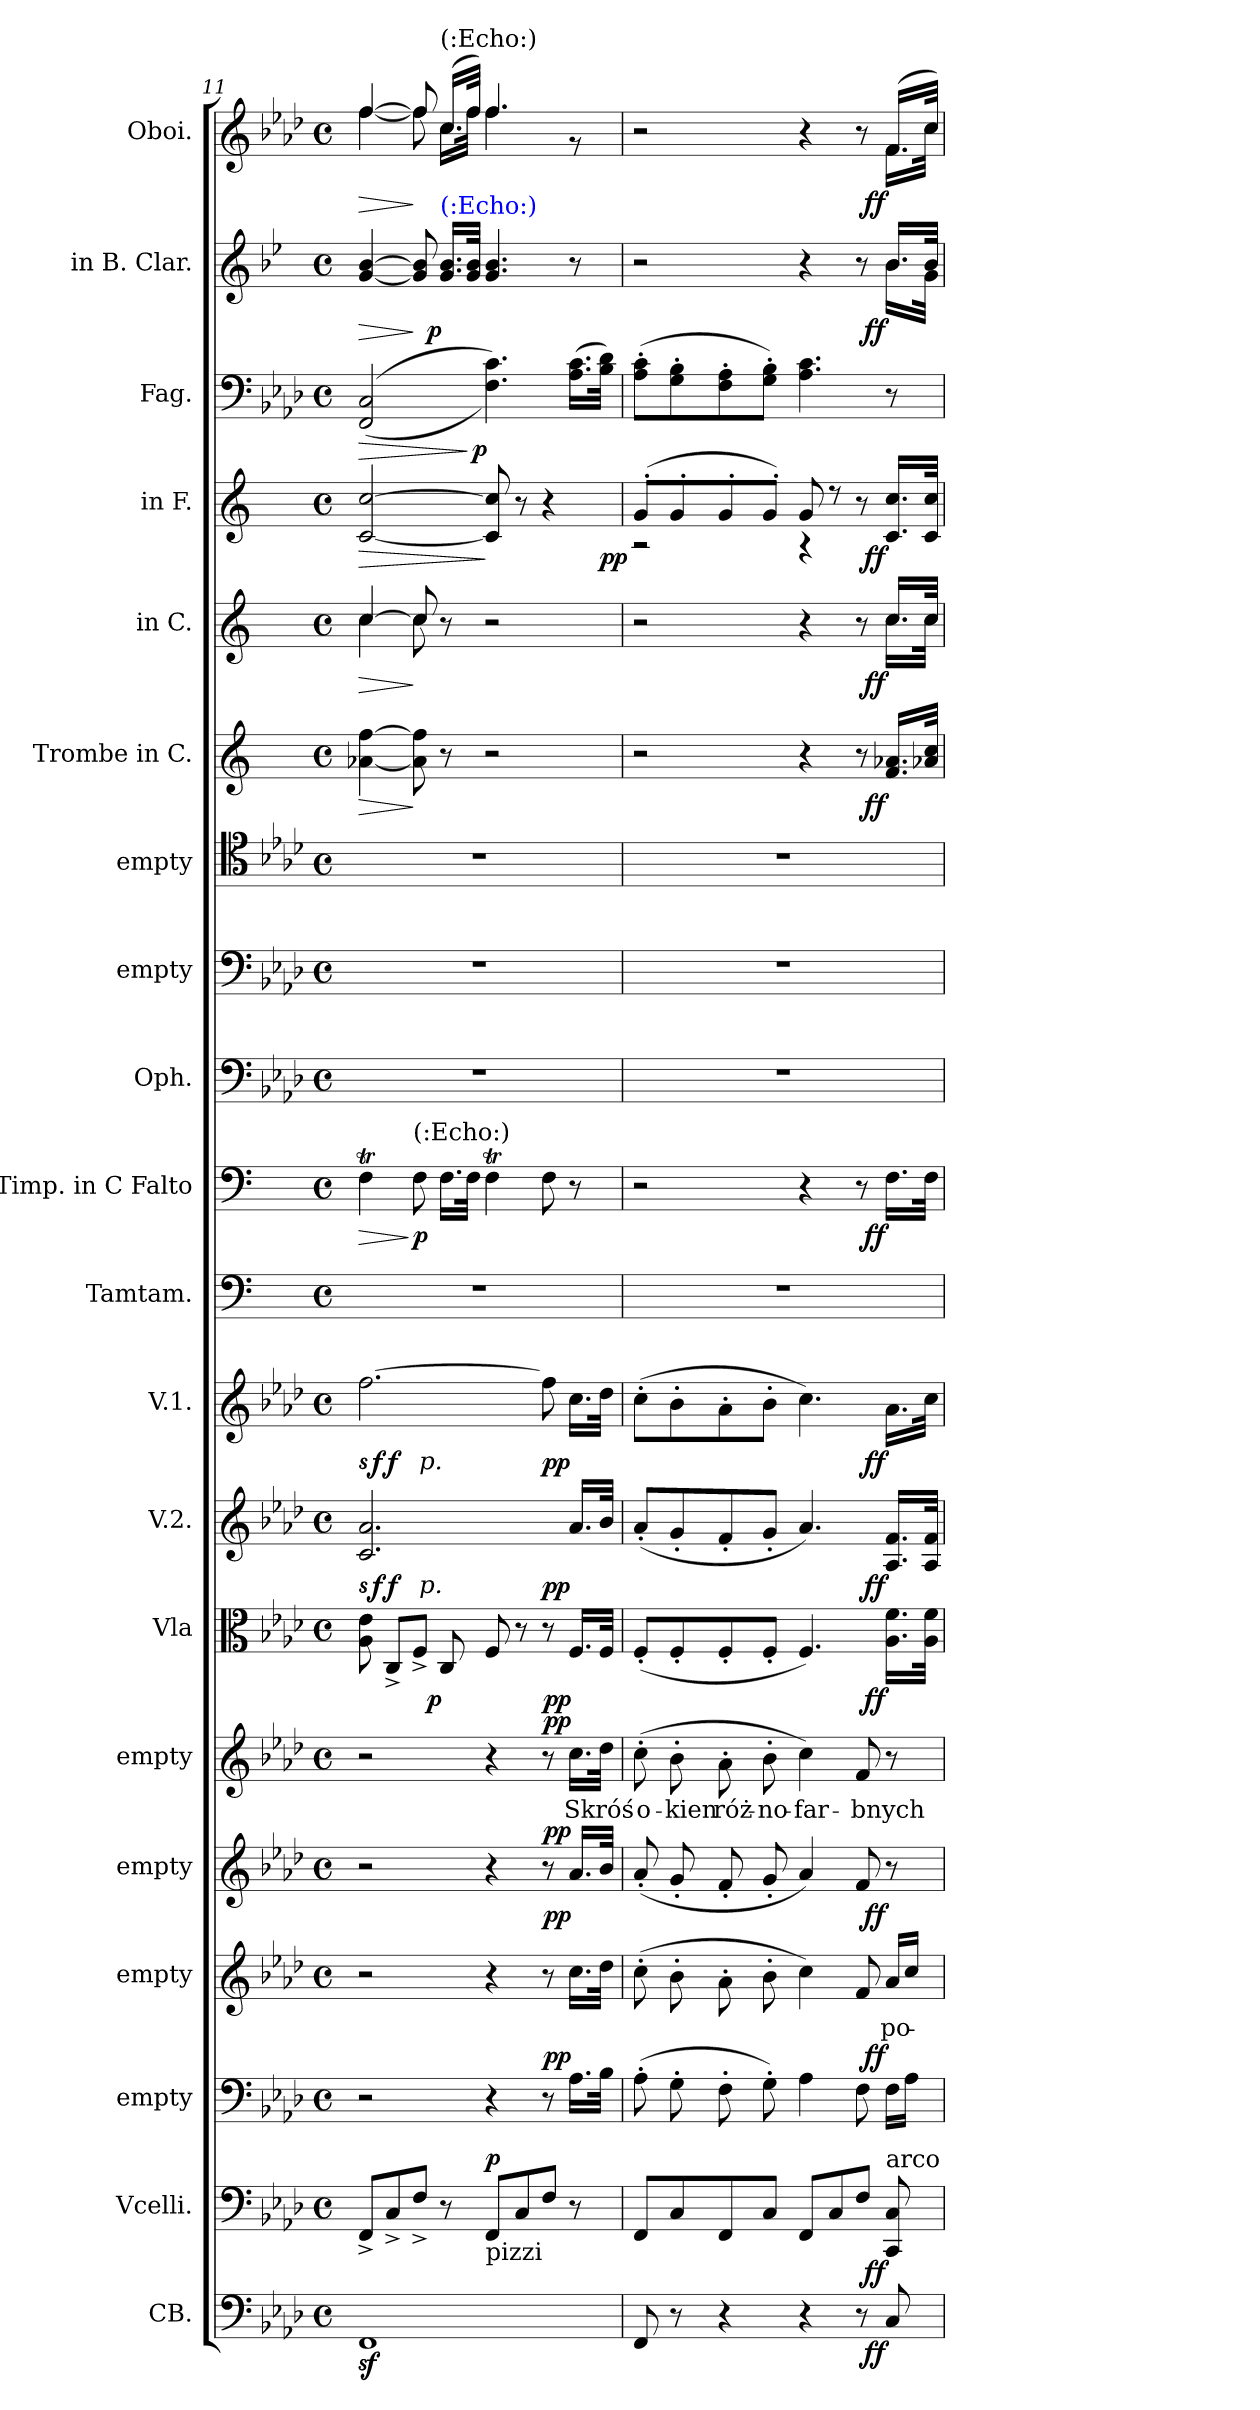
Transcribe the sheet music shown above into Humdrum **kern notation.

**kern	**dynam	**kern	**dynam	**kern	**dynam	**kern	**text	**dynam	**kern	**dynam	**kern	**text	**dynam	**kern	**dynam	**kern	**dynam	**kern	**dynam	**kern	**kern	**dynam	**kern	**kern	**kern	**kern	**dynam	**kern	**dynam	**kern	**dynam	**kern	**dynam	**kern	**dynam	**kern	**dynam
*part20	*part20	*part19	*part19	*part18	*part18	*part17	*part17	*part17	*part16	*part16	*part15	*part15	*part15	*part14	*part14	*part13	*part13	*part12	*part12	*part11	*part10	*part10	*part9	*part8	*part7	*part6	*part6	*part5	*part5	*part4	*part4	*part3	*part3	*part2	*part2	*part1	*part1
*staff20	*staff20	*staff19	*staff19	*staff18	*staff18	*staff17	*staff17	*staff17	*staff16	*staff16	*staff15	*staff15	*staff15	*staff14	*staff14	*staff13	*staff13	*staff12	*staff12	*staff11	*staff10	*staff10	*staff9	*staff8	*staff7	*staff6	*staff6	*staff5	*staff5	*staff4	*staff4	*staff3	*staff3	*staff2	*staff2	*staff1	*staff1
*I"CB.	*	*I"Vcelli.	*	*I"empty	*	*I"empty	*	*	*I"empty	*	*I"empty	*	*	*I"Vla	*	*I"V.2.	*	*I"V.1.	*	*I"Tamtam.	*I"Timp. in C Falto	*	*I"Oph.	*I"empty	*I"empty	*I"Trombe in C.	*	*I"in C.	*	*I"in F.	*	*I"Fag.	*	*I"in B. Clar.	*	*I"Oboi.	*
*I'Cb	*	*	*	*	*	*	*	*	*	*	*	*	*	*I'Vla	*	*I'V	*	*I'V	*	*	*I'Timp	*	*	*	*	*	*	*	*	*	*	*	*	*	*	*I'Ob	*
*clefF4	*	*clefF4	*	*clefF4	*	*clefG2	*	*	*clefG2	*	*clefG2	*	*	*clefC3	*	*clefG2	*	*clefG2	*	*clefF4	*clefF4	*	*clefF4	*clefF4	*clefC4	*clefG2	*	*clefG2	*	*clefG2	*	*clefF4	*	*clefG2	*	*clefG2	*
*	*	*	*	*	*	*ITrd8c12	*	*	*	*	*	*	*	*	*	*	*	*	*	*	*	*	*	*	*	*	*	*	*	*ITrd4c7	*	*	*	*ITrd1c2	*	*	*
*k[b-e-a-d-]	*	*k[b-e-a-d-]	*	*k[b-e-a-d-]	*	*k[b-e-a-d-]	*	*	*k[b-e-a-d-]	*	*k[b-e-a-d-]	*	*	*k[b-e-a-d-]	*	*k[b-e-a-d-]	*	*k[b-e-a-d-]	*	*k[]	*k[]	*	*k[b-e-a-d-]	*k[b-e-a-d-]	*k[b-e-a-d-]	*k[]	*	*k[]	*	*k[b-]	*	*k[b-e-a-d-]	*	*k[b-e-a-d-]	*	*k[b-e-a-d-]	*
*f:	*	*f:	*	*f:	*	*f:	*	*	*f:	*	*f:	*	*	*f:	*	*f:	*	*f:	*	*	*	*	*f:	*f:	*f:	*	*	*	*	*	*	*f:	*	*f:	*	*f:	*
*M4/4	*	*M4/4	*	*M4/4	*	*M4/4	*	*	*M4/4	*	*M4/4	*	*	*M4/4	*	*M4/4	*	*M4/4	*	*M4/4	*M4/4	*	*M4/4	*M4/4	*M4/4	*M4/4	*	*M4/4	*	*M4/4	*	*M4/4	*	*M4/4	*	*M4/4	*
*met(c)	*	*met(c)	*	*met(c)	*	*met(c)	*	*	*met(c)	*	*met(c)	*	*	*met(c)	*	*met(c)	*	*met(c)	*	*met(c)	*met(c)	*	*met(c)	*met(c)	*met(c)	*met(c)	*	*met(c)	*	*met(c)	*	*met(c)	*	*met(c)	*	*met(c)	*
=11	=11	=11	=11	=11	=11	=11	=11	=11	=11	=11	=11	=11	=11	=11	=11	=11	=11	=11	=11	=11	=11	=11	=11	=11	=11	=11	=11	=11	=11	=11	=11	=11	=11	=11	=11	=11	=11
!LO:DY:t=%s p.	!	!	!	!	!	!	!	!	!	!	!	!	!	!	!	!	!LO:DY:t=%s p.	!	!LO:DY:t=%s p.	!	!	!LO:HP:b	!	!	!	!	!LO:HP:b	!	!LO:HP:b	!	!LO:HP:b	!	!LO:HP:b	!	!LO:HP:b	!	!LO:HP:b
*	*	*	*	*	*	*	*	*	*	*	*	*	*	*	*	*	*	*	*	*	*	*	*	*	*	*	*	*^	*	*^	*	*	*	*	*	*^	*
1FFz	.	8FF^/L	.	2r	.	2r	.	.	2r	.	2r	.	.	8A-\ 8e-\	.	2.c/ 2.a-/	sff	[2.ff\	sff	1r	4FT\	>	1r	1r	1r	[4a-X\ [4ff\	>	[4cc/	4cc\	>	[2F/ [2f/	2ryy	>	(<(>2FF/ 2C/	>	[4f/ [4a-/	>	[4ff/	[4ff\	>
.	.	8C^/	.	.	.	.	.	.	.	.	.	.	.	8C^/L	.	.	.	.	.	.	.	.	.	.	.	.	.	.	.	.	.	.	.	.	.	.	.	.	.	.
!	!	!	!	!	!	!	!	!	!	!	!	!	!	!	!	!	!	!	!	!	!LO:TX:a:t=(&colon;Echo&colon;)	!	!	!	!	!	!	!	!	!	!	!	!	!	!	!	!	!	!	!
.	.	8F^/J	.	.	.	.	.	.	.	.	.	.	.	8F^/J	.	.	.	.	.	.	8F\	] p.	.	.	.	8a-]\ 8ff]\	]	8cc/]	8cc\	]	.	.	.	.	.	8f]/ 8a-]/	]	8ff/]	8ff\]	]
!	!	!	!	!	!	!	!	!	!	!	!	!	!	!	!	!	!	!	!	!	!	!	!	!	!	!	!	!	!	!	!	!	!	!	!	!	!	!LO:TX:a:t=(&colon;Echo&colon;)	!	!
!	!	!	!	!	!	!	!	!	!	!	!	!	!	!	!	!	!	!	!	!	!	!	!	!	!	!	!	!	!	!	!	!	!	!	!	!LO:TX:a:color=blue:t=(&colon;Echo&colon;)	!	!	!	!
!	!	!	!	!	!	!	!	!	!	!	!	!	!	!	!LO:DY:rj	!	!	!	!	!	!	!	!	!	!	!	!	!	!	!	!	!	!	!	!	!	!LO:DY:rj	!	!	!
.	.	8r	.	.	.	.	.	.	.	.	.	.	.	8C/	p	.	.	.	.	.	16.F\LL	.	.	.	.	8r	.	8r	8ryy	.	.	.	.	.	.	16.f/ 16.a-/LL	p	(16.cc/LL	16.cc\LL	.
.	.	.	.	.	.	.	.	.	.	.	.	.	.	.	.	.	.	.	.	.	32F\JJk	.	.	.	.	.	.	.	.	.	.	.	.	.	.	32f/ 32a-/JJk	.	32ff/JJk)	32ff\JJk	.
!	!	!LO:TX:b:t=pizzi	!	!	!	!	!	!	!	!	!	!	!	!	!	!	!	!	!	!	!	!	!	!	!	!	!	!	!	!	!	!	!	!	!	!	!	!	!	!
!	!	!	!LO:DY:a	!	!	!	!	!	!	!	!	!	!	!	!	!	!	!	!	!	!	!	!	!	!	!	!	!	!	!	!	!	!	!	!LO:DY:n=1:rj	!	!	!	!	!
.	.	8FF/L	p	4r	.	4r	.	.	4r	.	4r	.	.	8F/	.	.	.	.	.	.	4FT\	.	.	.	.	2r	.	2r	2ryy	.	8F]/ 8f]/	4...ryy	]	4.F\ 4.c\))	] p	4.f/ 4.a-/	.	4.ff/	4.ff\	.
.	.	8C/	.	.	.	.	.	.	.	.	.	.	.	8r	.	.	.	.	.	.	.	.	.	.	.	.	.	.	.	.	8r	.	.	.	.	.	.	.	.	.
.	.	8F/J	.	8r	.	8r	.	.	8r	.	8r	.	.	8r	.	8ryy	pp.	8ff\]	pp	.	8F\	.	.	.	.	.	.	.	.	.	4r	.	.	.	.	.	.	.	.	.
!	!	!	!	!	!LO:DY:a:rj	!	!	!LO:DY:a:rj	!	!LO:DY:a:rj	!	!	!LO:DY:a:rj	!	!LO:DY:rj	!	!	!	!	!	!	!	!	!	!	!	!	!	!	!	!	!	!	!	!	!	!	!	!	!
.	.	8r	.	16.A-\LL	pp	16.c\LL	.	pp	16.a-/LL	pp	16.cc\LL	Skróś	pp	16.F/LL	pp.	16.a-/LL	.	16.cc\LL	.	.	8r	.	.	.	.	.	.	.	.	.	.	.	.	(16.A-\ 16.c\LL	.	8r	.	8rg	8ryy	.
.	.	.	.	32B-\JJk	.	32d-\JJk	.	.	32b-/JJk	.	32dd-\JJk	.	.	32F/JJk	.	32b-/JJk	.	32dd-\JJk	.	.	.	.	.	.	.	.	.	.	.	.	.	32ryy	pp	32B-\ 32d-\JJk)	.	.	.	.	.	.
=12	=12	=12	=12	=12	=12	=12	=12	=12	=12	=12	=12	=12	=12	=12	=12	=12	=12	=12	=12	=12	=12	=12	=12	=12	=12	=12	=12	=12	=12	=12	=12	=12	=12	=12	=12	=12	=12	=12	=12	=12
*	*	*	*	*	*	*	*	*	*	*	*	*	*	*	*	*	*	*	*	*	*	*	*	*	*	*	*	*	*	*	*	*	*	*	*	*^	*	*	*	*
8FF/	.	8FF/L	.	(8A-'\	.	(8c'\	.	.	(>8a-'/	.	(8cc'\	o-	.	(8F'/L	.	(8a-'/L	.	(8cc'\L	.	1r	2r	.	1r	1r	1r	2r	.	2r	2ryy	.	(8c'</L	2r	.	(8A-'\ 8c'\L	.	2r	2ryy	.	2r	2ryy	.
8r	.	8C/	.	8G'\	.	8B-'\	.	.	8g'/	.	8b-'\	-kien	.	8F'/	.	8g'/	.	8b-'\	.	.	.	.	.	.	.	.	.	.	.	.	8c'</	.	.	8G'\ 8B-'\	.	.	.	.	.	.	.
4r	.	8FF/	.	8F'\	.	8A-'\	.	.	8f'/	.	8a-'\	róż-	.	8F'/	.	8f'/	.	8a-'\	.	.	.	.	.	.	.	.	.	.	.	.	8c'</	.	.	8F'\ 8A-'\	.	.	.	.	.	.	.
.	.	8C/J	.	8G'\)	.	8B-'\	.	.	8g'/	.	8b-'\	-no-	.	8F'/J	.	8g'/J	.	8b-'\J	.	.	.	.	.	.	.	.	.	.	.	.	8c'</J)	.	.	8G'\ 8B-'\J)	.	.	.	.	.	.	.
4r	.	8FF/L	.	4A-\	.	4c\)	.	.	4a-/)	.	4cc\)	-far-	.	4.F/)	.	4.a-/)	.	4.cc\)	.	.	4r	.	.	.	.	4r	.	4r	4.ryy	.	8c/	4r	.	4.A-\ 4.c\	.	4r	4.ryy	.	4r	4.ryy	.
.	.	8C/	.	.	.	.	.	.	.	.	.	.	.	.	.	.	.	.	.	.	.	.	.	.	.	.	.	.	.	.	8r	.	.	.	.	.	.	.	.	.	.
8r	.	8F/J	.	8F\	.	8F/	.	.	8f/	.	8f/	-bnych	.	.	.	.	.	.	.	.	8r	.	.	.	.	8r	.	8r	.	.	8r	8ryy	.	.	.	8r	.	.	8r	.	.
!	!	!LO:TX:a:t=arco	!	!	!	!	!	!	!	!	!	!	!	!	!	!	!	!	!	!	!	!	!	!	!	!	!	!	!	!	!	!	!	!	!	!	!	!	!	!	!
!	!LO:DY:rj	!	!LO:DY:rj	!	!LO:DY:a:rj	!	!	!LO:DY:a:rj	!	!	!	!	!	!	!LO:DY:rj	!	!LO:DY:rj	!	!LO:DY:rj	!	!	!LO:DY:rj	!	!	!	!	!LO:DY:rj	!	!	!LO:DY:rj	!	!	!LO:DY:rj	!	!	!	!	!LO:DY:rj	!	!	!LO:DY:rj
8C/	ff	8CC/ 8C/	ff	16F\LL	ff	16A-/LL	po-	ff	8r	.	8r	.	.	16.A-\ 16.f\LL	ff	16.A-/ 16.f/LL	ff	16.a-\LL	ff	.	16.F\LL	ff	.	.	.	16.f/ 16.a-X/LL	ff	16.cc/LL	16.cc\LL	ff	16.F/ 16.f/LL	16.ryy	ff	8r	.	16.a-/LL	16.a-\LL	ff	(16.f/LL	16.f\LL	ff
.	.	.	.	16A-\JJ	.	16c/JJ	.	.	.	.	.	.	.	.	.	.	.	.	.	.	.	.	.	.	.	.	.	.	.	.	.	.	.	.	.	.	.	.	.	.	.
.	.	.	.	.	.	.	.	.	.	.	.	.	.	32A-\ 32f\JJk	.	32A-/ 32f/JJk	.	32cc\JJk	.	.	32F\JJk	.	.	.	.	32a-X/ 32cc/JJk	.	32cc/JJk	32cc\JJk	.	32F/ 32f/JJk	32ryy	.	.	.	32a-/JJk	32f\JJk	.	32cc/JJk)	32cc\JJk	.
*	*	*	*	*	*	*	*	*	*	*	*	*	*	*	*	*	*	*	*	*	*	*	*	*	*	*	*	*v	*v	*	*	*	*	*	*	*v	*v	*	*v	*v	*
*	*	*	*	*	*	*	*	*	*	*	*	*	*	*	*	*	*	*	*	*	*	*	*	*	*	*	*	*	*	*v	*v	*	*	*	*	*	*	*
=	=	=	=	=	=	=	=	=	=	=	=	=	=	=	=	=	=	=	=	=	=	=	=	=	=	=	=	=	=	=	=	=	=	=	=	=	=
*-	*-	*-	*-	*-	*-	*-	*-	*-	*-	*-	*-	*-	*-	*-	*-	*-	*-	*-	*-	*-	*-	*-	*-	*-	*-	*-	*-	*-	*-	*-	*-	*-	*-	*-	*-	*-	*-
